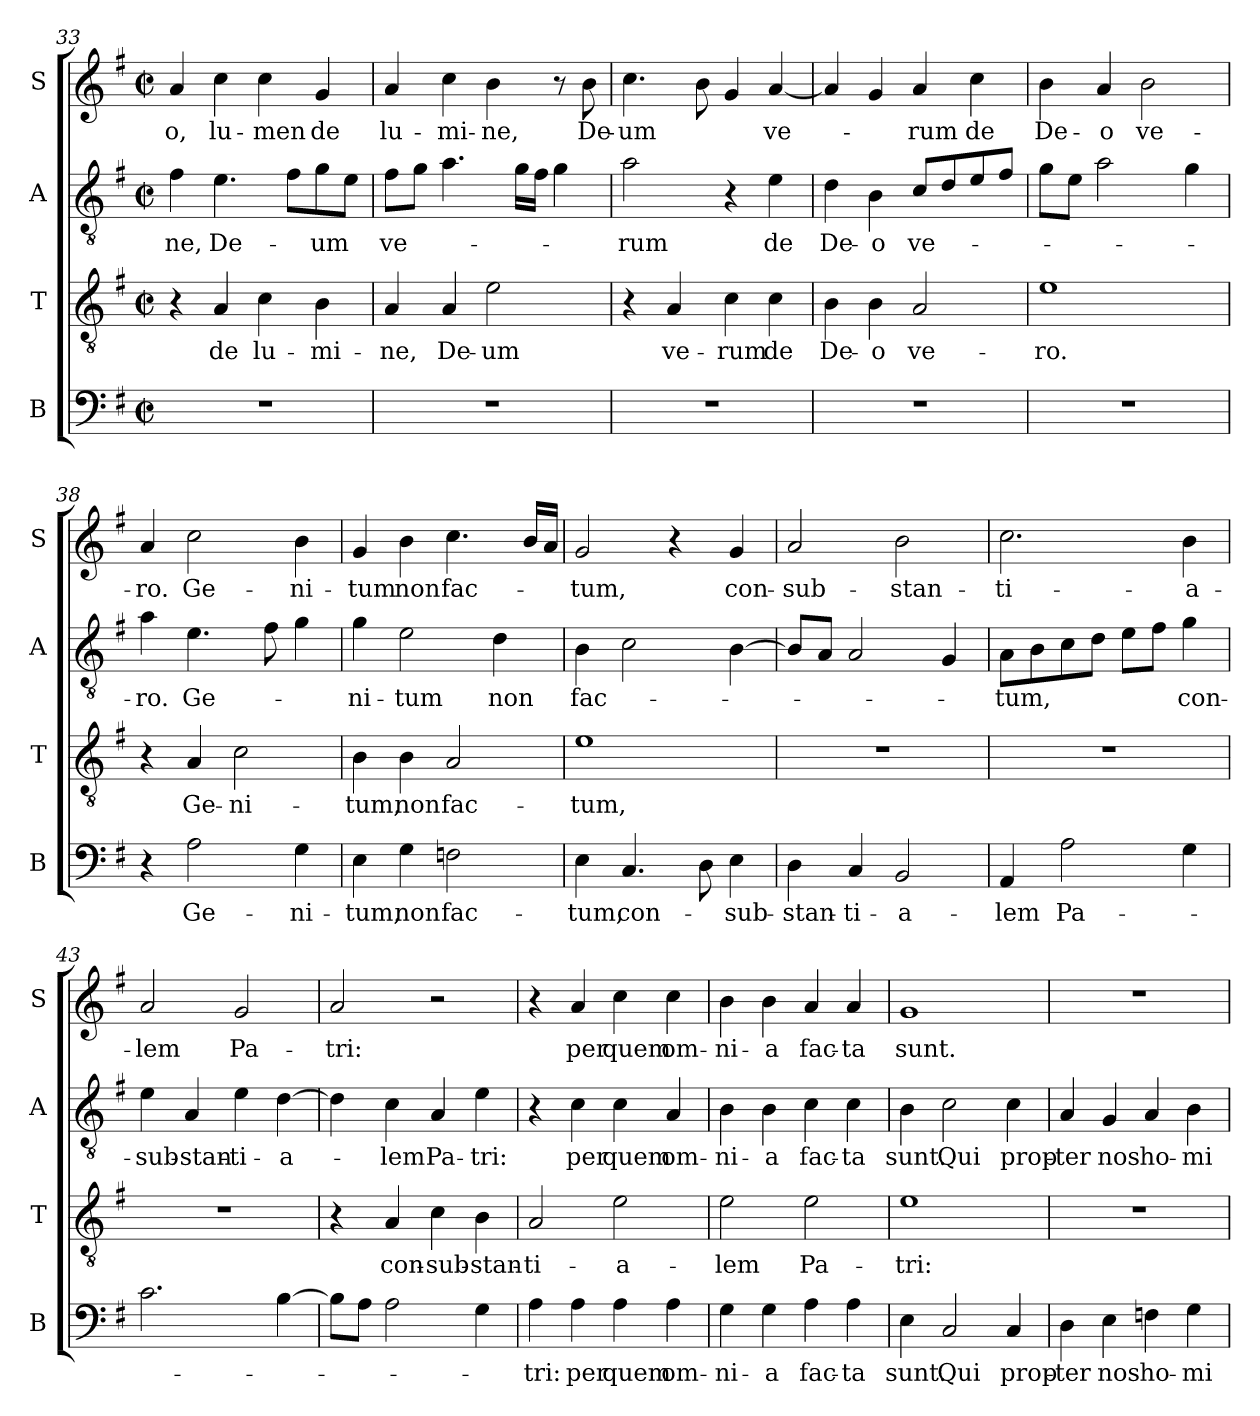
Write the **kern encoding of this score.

**kern	**text	**kern	**text	**kern	**text	**kern	**text
*part4	*part4	*part3	*part3	*part2	*part2	*part1	*part1
*staff4	*staff4	*staff3	*staff3	*staff2	*staff2	*staff1	*staff1
*I"B	*	*I"T	*	*I"A	*	*I"S	*
*I'B	*	*I'T	*	*I'A	*	*I'S	*
*clefF4	*	*clefGv2	*	*clefGv2	*	*clefG2	*
*k[f#]	*	*k[f#]	*	*k[f#]	*	*k[f#]	*
*M2/2	*	*M2/2	*	*M2/2	*	*M2/2	*
*met(c|)	*	*met(c|)	*	*met(c|)	*	*met(c|)	*
=33	=33	=33	=33	=33	=33	=33	=33
1r	.	4r	.	4f#\	-ne,	4a/	-o,
.	.	4A/	de	4.e\	De-	4cc\	lu-
.	.	4c\	lu-	.	.	4cc\	-men
.	.	.	.	8f#\L	.	.	.
.	.	4B\	-mi-	8g\	-um	4g/	de
.	.	.	.	8e\J	.	.	.
=34	=34	=34	=34	=34	=34	=34	=34
1r	.	4A/	-ne,	8f#\L	ve-	4a/	lu-
.	.	.	.	8g\J	.	.	.
.	.	4A/	De-	4.a\	.	4cc\	-mi-
.	.	2e\	-um	.	.	4b\	-ne,
.	.	.	.	16g\LL	.	.	.
.	.	.	.	16f#\JJ	.	.	.
.	.	.	.	4g\	.	8r	.
.	.	.	.	.	.	8b\	De-
=35	=35	=35	=35	=35	=35	=35	=35
1r	.	4r	.	2a\	-rum	4.cc\	-um
.	.	4A/	ve-	.	.	.	.
.	.	.	.	.	.	8b\	.
.	.	4c\	-rum	4r	.	4g/	.
.	.	4c\	de	4e\	de	[4a/	ve-
=36	=36	=36	=36	=36	=36	=36	=36
1r	.	4B\	De-	4d\	De-	4a/]	.
.	.	4B\	-o	4B\	-o	4g/	.
.	.	2A/	ve-	8c/L	ve-	4a/	-rum
.	.	.	.	8d/	.	.	.
.	.	.	.	8e/	.	4cc\	de
.	.	.	.	8f#/J	.	.	.
=37	=37	=37	=37	=37	=37	=37	=37
1r	.	1e	-ro.	8g\L	.	4b\	De-
.	.	.	.	8e\J	.	.	.
.	.	.	.	2a\	.	4a/	-o
.	.	.	.	.	.	2b\	ve-
.	.	.	.	4g\	.	.	.
=38	=38	=38	=38	=38	=38	=38	=38
4r	.	4r	.	4a\	-ro.	4a/	-ro.
2A\	Ge-	4A/	Ge-	4.e\	Ge-	2cc\	Ge-
.	.	2c\	-ni-	.	.	.	.
.	.	.	.	8f#\	.	.	.
4G\	-ni-	.	.	4g\	.	4b\	-ni-
=39	=39	=39	=39	=39	=39	=39	=39
4E\	-tum,	4B\	-tum,	4g\	-ni-	4g/	-tum
4G\	non	4B\	non	2e\	-tum	4b\	non
2Fn\	fac-	2A/	fac-	.	.	4.cc\	fac-
.	.	.	.	4d\	non	.	.
.	.	.	.	.	.	16b/LL	.
.	.	.	.	.	.	16a/JJ	.
=40	=40	=40	=40	=40	=40	=40	=40
4E\	-tum,	1e	-tum,	4B\	fac-	2g/	tum,
4.C/	con-	.	.	2c\	.	.	.
.	.	.	.	.	.	4r	.
8D\	.	.	.	.	.	.	.
4E\	-sub-	.	.	[4B\	.	4g/	con-
=41	=41	=41	=41	=41	=41	=41	=41
4D\	-stan-	1r	.	8B/L]	.	2a/	-sub-
.	.	.	.	8A/J	.	.	.
4C/	-ti-	.	.	2A/	.	.	.
2BB/	-a-	.	.	.	.	2b\	-stan-
.	.	.	.	4G/	.	.	.
=42	=42	=42	=42	=42	=42	=42	=42
4AA/	-lem	1r	.	8A\L	-tum,	2.cc\	-ti-
.	.	.	.	8B\	.	.	.
2A\	Pa-	.	.	8c\	.	.	.
.	.	.	.	8d\J	.	.	.
.	.	.	.	8e\L	.	.	.
.	.	.	.	8f#\J	.	.	.
4G\	.	.	.	4g\	con-	4b\	-a-
=43	=43	=43	=43	=43	=43	=43	=43
2.c\	.	1r	.	4e\	-sub-	2a/	-lem
.	.	.	.	4A/	-stan-	.	.
.	.	.	.	4e\	-ti-	2g/	Pa-
[4B\	.	.	.	[4d\	-a-	.	.
=44	=44	=44	=44	=44	=44	=44	=44
8B\L]	.	4r	.	4d\]	.	2a/	-tri:
8A\J	.	.	.	.	.	.	.
2A\	.	4A/	con-	4c\	-lem	.	.
.	.	4c\	-sub-	4A/	Pa-	2r	.
4G\	.	4B\	-stan-	4e\	-tri:	.	.
=45	=45	=45	=45	=45	=45	=45	=45
4A\	-tri:	2A/	-ti-	4r	.	4r	.
4A\	per	.	.	4c\	per	4a/	per
4A\	quem	2e\	-a-	4c\	quem	4cc\	quem
4A\	om-	.	.	4A/	om-	4cc\	om-
=46	=46	=46	=46	=46	=46	=46	=46
4G\	-ni-	2e\	-lem	4B\	-ni-	4b\	-ni-
4G\	-a	.	.	4B\	-a	4b\	-a
4A\	fac-	2e\	Pa-	4c\	fac-	4a/	fac-
4A\	-ta	.	.	4c\	-ta	4a/	-ta
=47	=47	=47	=47	=47	=47	=47	=47
4E\	sunt.	1e	-tri:	4B\	sunt.	1g	sunt.
2C/	Qui	.	.	2c\	Qui	.	.
4C/	prop-	.	.	4c\	prop-	.	.
=48	=48	=48	=48	=48	=48	=48	=48
4D\	-ter	1r	.	4A/	-ter	1r	.
4E\	nos	.	.	4G/	nos	.	.
4Fn\	ho-	.	.	4A/	ho-	.	.
4G\	-mi-	.	.	4B\	-mi-	.	.
=	=	=	=	=	=	=	=
*-	*-	*-	*-	*-	*-	*-	*-
